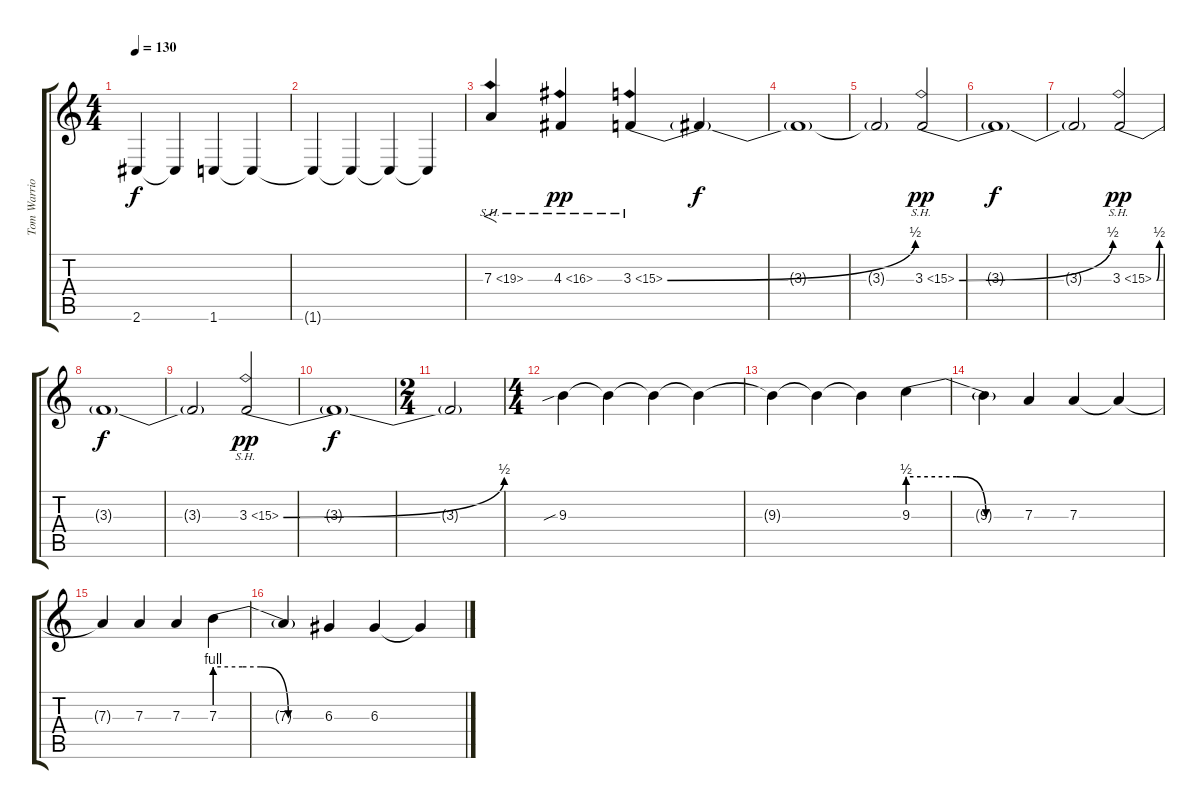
\track ("Tom Warrior" "Tom Warrio") {instrument distortionguitar}
\staff {score tabs}
\tuning (B3 Gb3 D3 A2 E2 B1) {hide}
\ts (4 4)
\tempo 130
\clef g2
\ks c
2.6.4{dy f} 2.6{t}.4 1.6.4 1.6{t}.4 |
1.6{t}.4 1.6{t}.4 1.6{t}.4 1.6{t}.4 |
7.3{sh 12}.4{f} 4.3{sh 12}.4{dy pp} 3.3{be (bend 0 0 60 2) sh 12}.4 3.3{t}.4{dy f} |
3.3{t}.1 |
3.3{t}.2 3.3{be (bend 0 0 60 2) sh 12}.2{dy pp} |
3.3{t}.1{dy f} |
3.3{t}.2 3.3{be (bend 0 0 60 2) sh 12}.2{dy pp} |
3.3{t}.1{dy f} |
3.3{t}.2 3.3{be (bend 0 0 60 2) sh 12}.2{dy pp} |
3.3{t}.1{dy f} |
\ts (2 4)
3.3{t}.2 |
\ts (4 4)
9.3{sib}.4 9.3{t}.4 9.3{t}.4 9.3{t}.4 |
9.3{t}.4 9.3{t}.4 9.3{t}.4 9.3{be (custom 0 2 25 2 40 0 60 0)}.4 |
9.3{t}.4 7.3.4 7.3.4 7.3{t}.4 |
7.3{t}.4 7.3.4 7.3.4 7.3{be (custom 0 4 15 4 25 4 40 0 60 0)}.4 |
7.3{t}.4 6.3.4 6.3.4 6.3{t}.4
